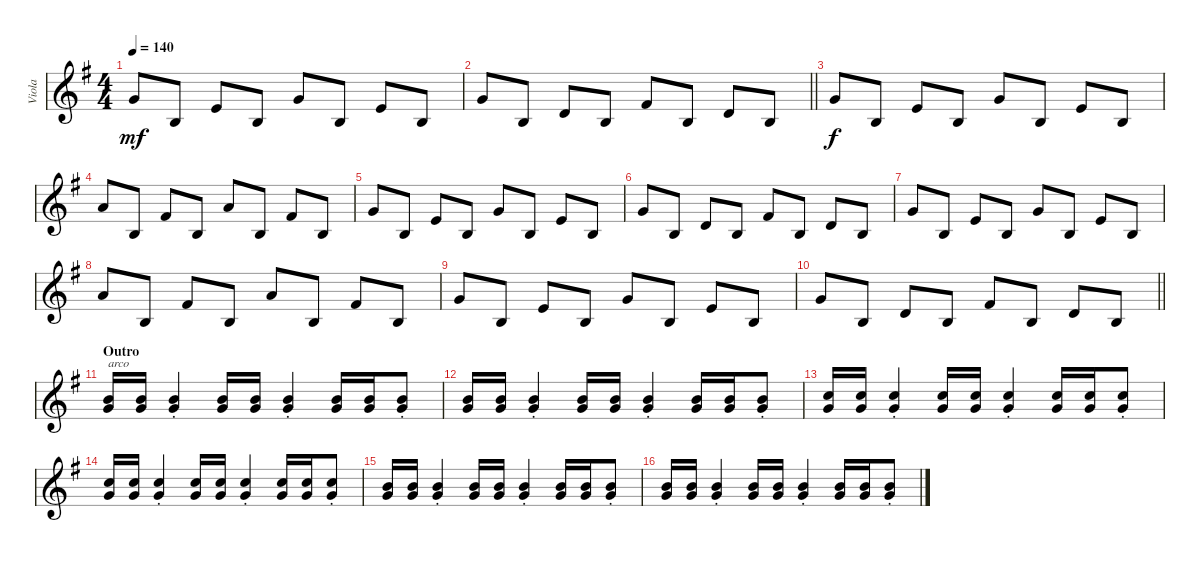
\track ("Viola" "Viola") {instrument stringensemble1}
\staff {score}
\tuning (A4 D4 G3 C3) {hide}
\ts (4 4)
\tempo 140
\clef g2
\ks g
5.2.8{dy mf} 4.3.8 2.2.8 4.3.8 5.2.8 4.3.8 2.2.8 4.3.8 |
\barLineRight lightlight
5.2.8 4.3.8 0.2.8 4.3.8 4.2.8 4.3.8 0.2.8 4.3.8 |
\section ("" "")
5.2.8{dy f} 4.3.8 2.2.8 4.3.8 5.2.8 4.3.8 2.2.8 4.3.8 |
0.1.8 4.3.8 4.2.8 4.3.8 0.1.8 4.3.8 4.2.8 4.3.8 |
5.2.8 4.3.8 2.2.8 4.3.8 5.2.8 4.3.8 2.2.8 4.3.8 |
5.2.8 4.3.8 0.2.8 4.3.8 4.2.8 4.3.8 0.2.8 4.3.8 |
5.2.8 4.3.8 2.2.8 4.3.8 5.2.8 4.3.8 2.2.8 4.3.8 |
0.1.8 4.3.8 4.2.8 4.3.8 0.1.8 4.3.8 4.2.8 4.3.8 |
5.2.8 4.3.8 2.2.8 4.3.8 5.2.8 4.3.8 2.2.8 4.3.8 |
\barLineRight lightlight
5.2.8 4.3.8 0.2.8 4.3.8 4.2.8 4.3.8 0.2.8 4.3.8 |
\section ("" "Outro")
(2.1 5.2).16{txt "arco" instrument stringensemble1} (2.1 5.2).16 (2.1{st} 5.2{st}).4 (2.1 5.2).16 (2.1 5.2).16 (2.1{st} 5.2{st}).4 (2.1 5.2).16 (2.1 5.2).16 (2.1{st} 5.2{st}).8 |
(2.1 5.2).16 (2.1 5.2).16 (2.1{st} 5.2{st}).4 (2.1 5.2).16 (2.1 5.2).16 (2.1{st} 5.2{st}).4 (2.1 5.2).16 (2.1 5.2).16 (2.1{st} 5.2{st}).8 |
(3.1 5.2).16 (3.1 5.2).16 (3.1{st} 5.2{st}).4 (3.1 5.2).16 (3.1 5.2).16 (3.1{st} 5.2{st}).4 (3.1 5.2).16 (3.1 5.2).16 (3.1{st} 5.2{st}).8 |
(3.1 5.2).16 (3.1 5.2).16 (3.1{st} 5.2{st}).4 (3.1 5.2).16 (3.1 5.2).16 (3.1{st} 5.2{st}).4 (3.1 5.2).16 (3.1 5.2).16 (3.1{st} 5.2{st}).8 |
(2.1 5.2).16 (2.1 5.2).16 (2.1{st} 5.2{st}).4 (2.1 5.2).16 (2.1 5.2).16 (2.1{st} 5.2{st}).4 (2.1 5.2).16 (2.1 5.2).16 (2.1{st} 5.2{st}).8 |
(2.1 5.2).16 (2.1 5.2).16 (2.1{st} 5.2{st}).4 (2.1 5.2).16 (2.1 5.2).16 (2.1{st} 5.2{st}).4 (2.1 5.2).16 (2.1 5.2).16 (2.1{st} 5.2{st}).8
